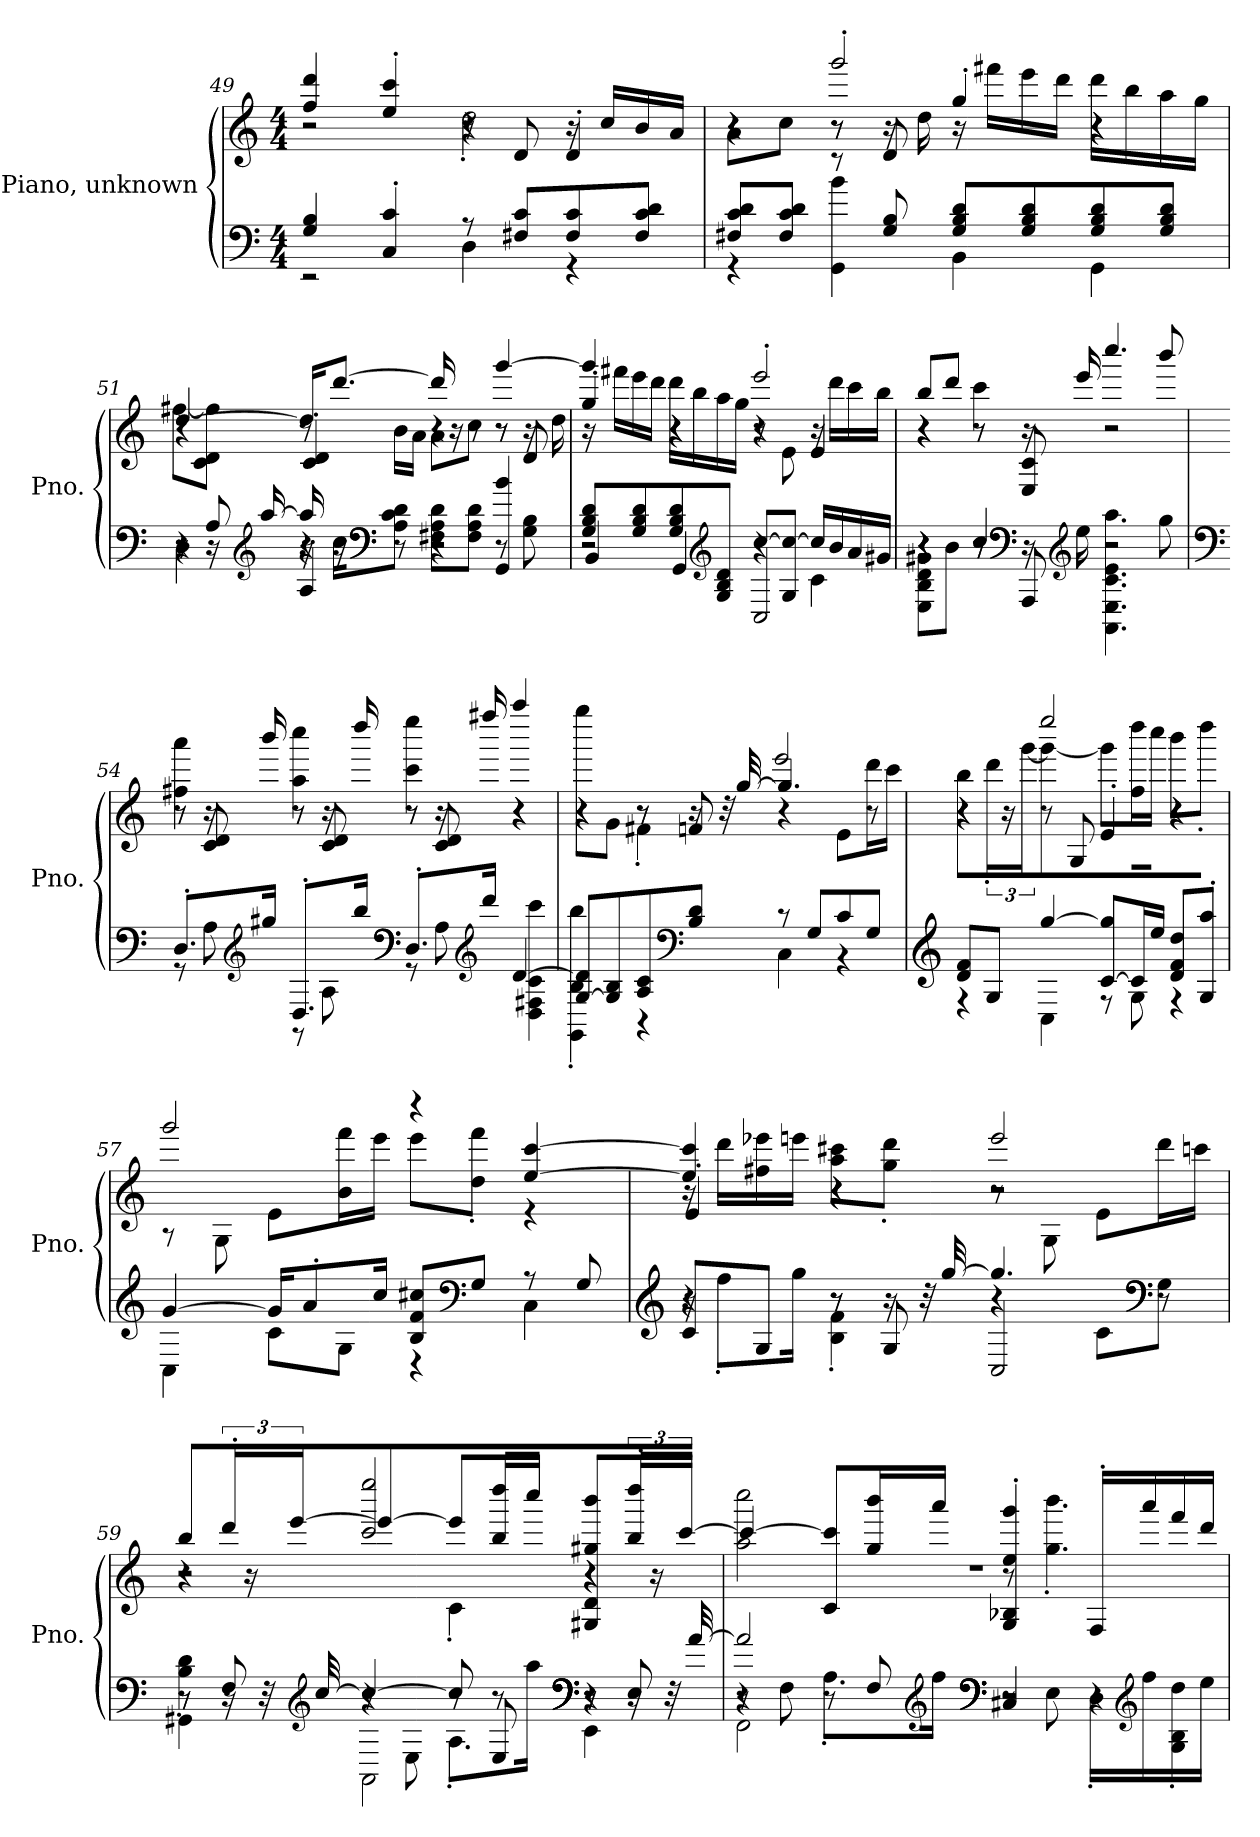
**kern	**kern
*part1	*part1
*staff2	*staff1
*I"Piano, unknown	*
*I'Pno.	*
*clefF4	*clefG2
*k[]	*k[]
*M4/4	*M4/4
=49	=49
*^	*^
*	*	*	*^
4G/ 4B/	2r	4ff/ 4ddd/	2r	2r
4C/' 4c/'	.	4ee/' 4ccc/'	.	.
8r	4D\	8r	2dd'\	4r
8F#X/ 8c/L	.	8d/	.	.
8F#/ 8c/	4r	16r	.	4d'/
.	.	16cc/LL	.	.
8F#/ 8c/ 8d/J	.	16b/	.	.
.	.	16a/JJ	.	.
!!LO:LB:g=z	!!	!!
=50	=50	=50	=50	=50
8F#X/ 8c/ 8d/L	4r	4r	8a\L	4r
8F#/ 8c/ 8d/J	.	.	8cc\J	.
8r	4GG\ 4b\	2ggg'/	8r	8r
8G/ 8B/	.	.	16r	8d/
.	.	.	16dd\	.
8G/ 8B/ 8d/L	4BB\	.	16r	4gg'/
.	.	.	16fff#X\LL	.
8G/ 8B/ 8d/	.	.	16eee\	.
.	.	.	16ddd\JJ	.
8G/ 8B/ 8d/	4GG\	4r	16ddd\LL	4r
.	.	.	16bb\	.
8G/ 8B/ 8d/J	.	.	16aa\	.
.	.	.	16gg\JJ	.
=51	=51	=51	=51	=51
*^	*^	*	*	*
8r	4r	8r	4D\	[4dd/	[8ff#X\L	4r
16r	.	8A/	.	.	8c\ 8d\ 8ff#\]J	.
*clefG2	*	*	*	*	*	*
[16aa/	.	.	.	.	.	.
16aa/]	16r	4A'/	4r	16dd/KL]	8r	4c/' 4d/'
16r	16cc\KL	.	.	[8.ddd/J	.	.
*clefF4	*	*	*	*	*	*
8r	8A\ 8c\ 8d\J	.	.	.	16b\LL	.
.	.	.	.	.	16a\JJ	.
2r	8F#X\ 8A\ 8d\L	4r	2r	16ddd/]	8a\L	4r
.	.	.	.	16r	.	.
.	8F#\ 8A\ 8d\J	.	.	8r	8cc\J	.
.	8r	4GG/ 4b/	.	[4ggg/	8r	8r
.	8G\ 8B\	.	.	.	16r	8d/
.	.	.	.	.	16dd\	.
*	*	*v	*v	*	*	*
!!LO:LB:g=z	!!	!!
=52	=52	=52	=52	=52	=52
8G/ 8B/ 8d/L	2r	4BB/	4ggg/]	16r	4gg'/
.	.	.	.	16fff#X\LL	.
8G/ 8B/ 8d/	.	.	.	16eee\	.
.	.	.	.	16ddd\JJ	.
8G/ 8B/ 8d/	.	4GG/	4r	16ddd\LL	4r
.	.	.	.	16bb\	.
*clefG2	*	*	*	*	*
8G/ 8B/ 8d/J	.	.	.	16aa\	.
.	.	.	.	16gg\JJ	.
[8cc/L	4r	2C/	2eee'/	8r	4r
8G/ 8cc/_J	.	.	.	8e\	.
16cc/LL]	4c\	.	.	16r	4e/
16b/	.	.	.	16ddd\LL	.
16a/	.	.	.	16ccc\	.
16g#X/JJ	.	.	.	16bb\JJ	.
=53	=53	=53	=53	=53	=53
4r	8E\ 8B\ 8d\ 8g#X\L	4r	8bb/L	4r	4r
.	8b\J	.	8ddd/J	.	.
4cc/	8r	8r	8r	4ccc\	8r
*clefF4	*	*	*	*	*
.	16r	8AAA/	16r	.	8E/ 8c/
*clefG2	*	*	*	*	*
.	16ee\	.	16eee/	.	.
2r	4.AA\ 4.E\ 4.c\ 4.e\ 4.aa\	2r	4.cccc/	2r	2r
.	8gg\	.	8bbb/	.	.
*v	*v	*v	*	*	*
!!LO:LB:g=z	!!	!!
=54	=54	=54	=54
*clefF4	*	*	*
*^	*	*	*
8.D'/L	8r	8r	4ff#X\ 4aaa\	8r
.	8A\	16r	.	8c/ 8d/
*clefG2	*	*	*	*
16gg#X/Jk	.	16bbb/	.	.
8.D'/L	8r	8r	4aa\ 4cccc\	8r
.	8A\	16r	.	8c/ 8d/
16bb/Jk	.	16dddd/	.	.
*clefF4	*	*	*	*
8.D'/L	8r	8r	4ccc\ 4eeee\	8r
.	8A\	16r	.	8c/ 8d/
*clefG2	*	*	*	*
16ddd/Jk	.	16ffff#X/	.	.
[4d/	4D\ 4F#X\ 4c\ 4ccc\	4aaaa/	4r	4r
=55	=55	=55	=55	=55
[8G/ 8d/]L	4GG\' 4B\' 4bb\'	4r	8gggg\L	4r
8G/] 8B/	.	.	8g\J	.
8A/ 8c/	4r	8r	4f#X'\	8r
*clefF4	*	*	*	*
8B/ 8d/J	.	16r	.	8fn/
.	.	32r	.	.
.	.	[32gg/	.	.
8r	4C\	4.gg/]	4r	2eee/
8G/L	.	.	.	.
8c/	4r	.	8e\L	.
8G/J	.	8r	16ddd\L	.
.	.	.	16ccc\JJ	.
!!LO:LB:g=z	!!	!!
=56	=56	=56	=56	=56
*clefG2	*	*	*	*
8d/ 8f/L	4r	4r	8bb\L	4r
8G/J	.	.	24ddd'\Jk	.
.	.	.	24r	.
.	.	.	[24ggg\	.
[4gg/	4C\	2eeee/	4ggg\_	8r
.	.	.	.	8G/
[8c/ 8gg/]L	8r	.	8ggg\L]	4e'/
16c/L]	8G\	.	16ff\ 16dddd\L	.
16ee/JJ	.	.	16cccc\JJ	.
8d/ 8f/ 8dd/L	4r	4r	8bbb\L	4r
8G/' 8aa/'J	.	.	8dddd'\J	.
*	*	*	*v	*v
=57	=57	=57	=57
[4g/	4C\	2ggg/	8r
.	.	.	8G\
16g/KL]	8c\L	.	8e\L
8a'/	.	.	.
.	8G\J	.	16b\ 16fff\L
16cc/Jk	.	.	16eee\JJ
8B/ 8f/ 8cc#X/L	4r	4r	8eee\L
*clefF4	*	*	*
8G/J	.	.	8dd\' 8fff\'J
8r	4C\	[4ee/ [4ccc/	4r
8G/	.	.	.
*v	*v	*	*
*	*v	*v
!!LO:LB:g=z
=58	=58
*clefG2	*
*^	*^
*	*^	*	*^
4r	16r	8c/L	4ee/] 4ccc/]	16r	4e'/
.	8ff'\L	.	.	16ddd\LL	.
.	.	8G/J	.	16ff#X\ 16eee-X\	.
.	16gg\Jk	.	.	16eeen\JJ	.
8r	4B\' 4f\'	8r	4r	8aa\ 8ccc#X\L	4r
16r	.	8G/	.	8gg\' 8ddd\'J	.
32r	.	.	.	.	.
[32gg/	.	.	.	.	.
4.gg/]	4r	2C/	2eee/	8r	2r
.	.	.	.	8G\	.
.	8c\L	.	.	8e\L	.
*clefF4	*	*	*	*	*
8r	8G\J	.	.	16ddd\L	.
.	.	.	.	16cccn\JJ	.
=59	=59	=59	=59	=59	=59
*	*	*^	*	*	*
8r	4B\' 4d\'	8r	4GG#X\	4r	2r	8bb/L
16r	.	8F/	.	.	.	24ddd'/Jk
.	.	.	.	.	.	24r
32r	.	.	.	.	.	.
.	.	.	.	.	.	[24eee/
*clefG2	*	*	*	*	*	*
[32cc/	.	.	.	.	.	.
4cc/_	8r	4r	2AA\	2ccc/ 2eeee/	.	4eee/_
.	8E\	.	.	.	.	.
8cc/]	8.A'\L	8r	.	.	4c'\	8eee/L]
8r	.	8E/	.	.	.	16bb/ 16dddd/L
.	16aa\Jk	.	.	.	.	16cccc/JJ
*clefF4	*	*	*	*	*	*
8r	4r	8r	4EE\	4r	4r	8G#X/ 8d/ 8gg#X/ 8bbb/L
16r	.	8E/	.	.	.	24bb/' 24dddd/'Jk
.	.	.	.	.	.	24r
32r	.	.	.	.	.	.
.	.	.	.	.	.	[24ccc/
[32a/	.	.	.	.	.	.
!!LO:PB:g=z	!!	!!
=60	=60	=60	=60	=60	=60	=60
2a/]	8r	4r	2FF\	1r	2aa\ 2cccc\	4ccc/_
.	8F\	.	.	.	.	.
.	8.A'\L	8r	.	.	.	8c/ 8ccc/]L
.	.	8F/	.	.	.	16gg/ 16bbb/L
*clefG2	*	*	*	*	*	*
.	16ff\Jk	.	.	.	.	16aaa/JJ
*clefF4	*	*	*	*	*	*
2r	8r	4C#X/	2r	.	8r	4G/' 4B-X/' 4ee/' 4ggg/'
.	8E\	.	.	.	4.gg\' 4.bbb\'	.
.	16D'\LL	4r	.	.	.	16F'/LL
*clefG2	*	*	*	*	*	*
.	16ff\	.	.	.	.	16aaa/
.	16G\' 16B\' 16dd\'	.	.	.	.	16fff/
.	16ee\JJ	.	.	.	.	16ddd/JJ
*v	*v	*v	*v	*	*	*
*	*v	*v	*v
=	=
*-	*-
